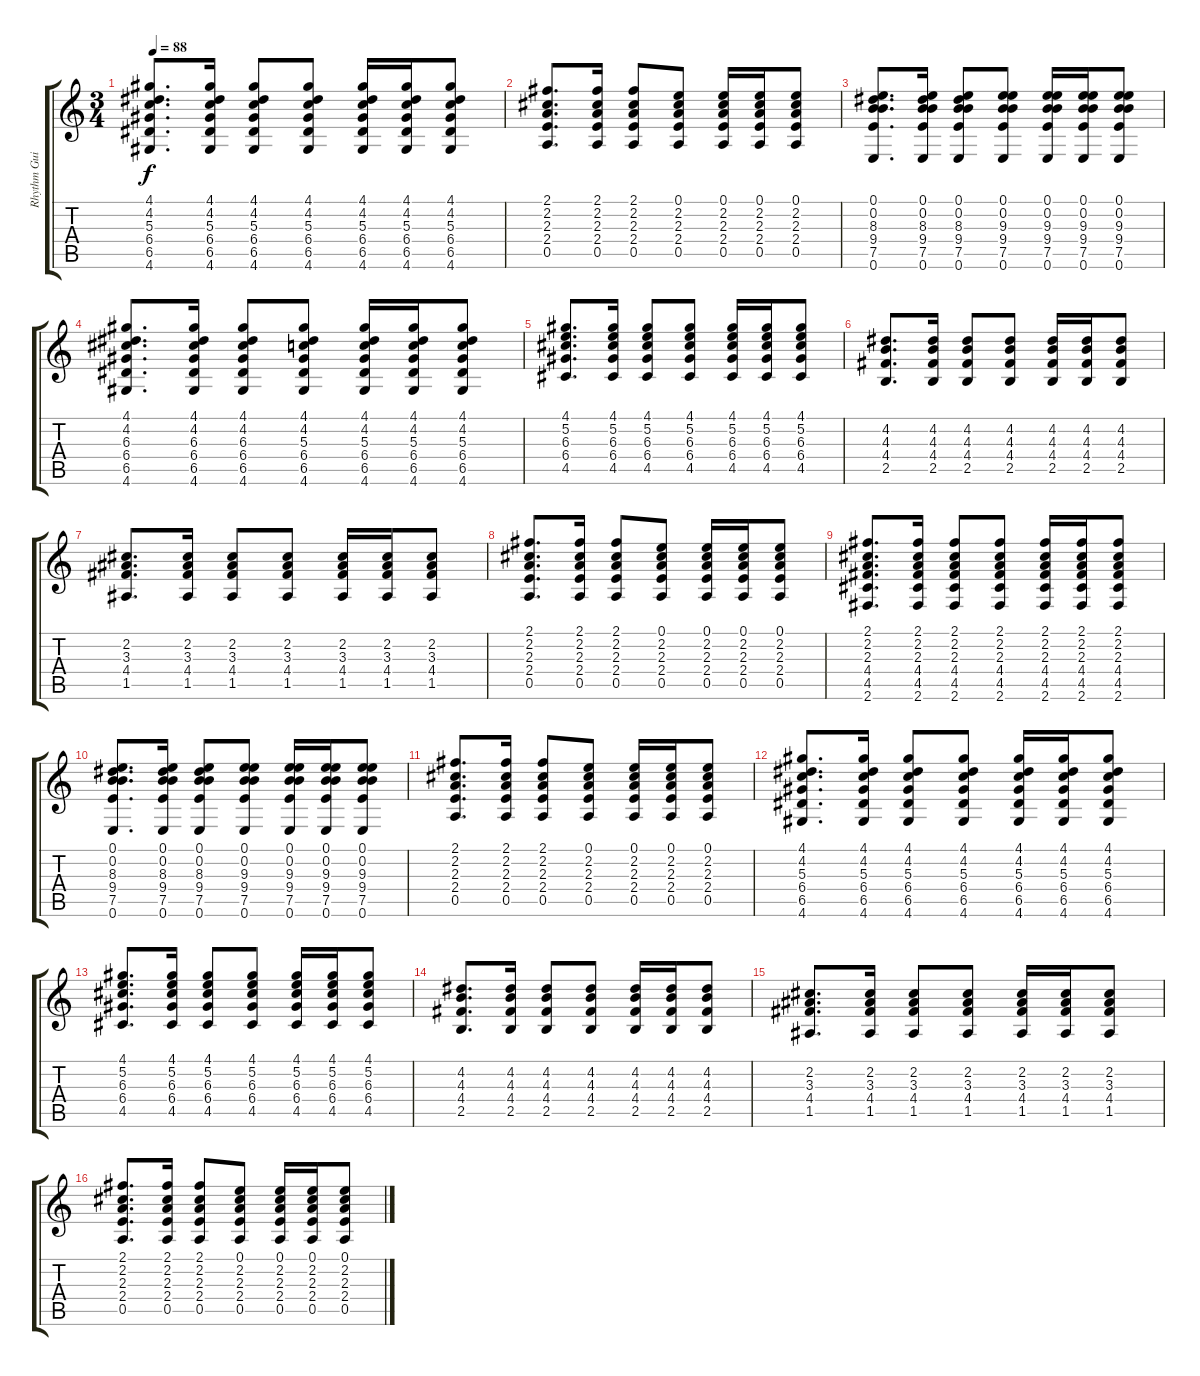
\track ("Rhythm Guitar" "Rhythm Gui") {instrument acousticguitarsteel}
\staff {score tabs}
\tuning (E4 B3 G3 D3 A2 E2) {hide}
\ts (3 4)
\tempo 88
\clef g2
\ks c
(4.1 4.2 5.3 6.4 6.5 4.6).8{d dy f} (4.1 4.2 5.3 6.4 6.5 4.6).16 (4.1 4.2 5.3 6.4 6.5 4.6).8 (4.1 4.2 5.3 6.4 6.5 4.6).8 (4.1 4.2 5.3 6.4 6.5 4.6).16 (4.1 4.2 5.3 6.4 6.5 4.6).16 (4.1 4.2 5.3 6.4 6.5 4.6).8 |
(2.1 2.2 2.3 2.4 0.5).8{d} (2.1 2.2 2.3 2.4 0.5).16 (2.1 2.2 2.3 2.4 0.5).8 (0.1 2.2 2.3 2.4 0.5).8 (0.1 2.2 2.3 2.4 0.5).16 (0.1 2.2 2.3 2.4 0.5).16 (0.1 2.2 2.3 2.4 0.5).8 |
(0.1 0.2 8.3 9.4 7.5 0.6).8{d} (0.1 0.2 8.3 9.4 7.5 0.6).16 (0.1 0.2 8.3 9.4 7.5 0.6).8 (0.1 0.2 9.3 9.4 7.5 0.6).8 (0.1 0.2 9.3 9.4 7.5 0.6).16 (0.1 0.2 9.3 9.4 7.5 0.6).16 (0.1 0.2 9.3 9.4 7.5 0.6).8 |
(4.1 4.2 6.3 6.4 6.5 4.6).8{d} (4.1 4.2 6.3 6.4 6.5 4.6).16 (4.1 4.2 6.3 6.4 6.5 4.6).8 (4.1 4.2 5.3 6.4 6.5 4.6).8 (4.1 4.2 5.3 6.4 6.5 4.6).16 (4.1 4.2 5.3 6.4 6.5 4.6).16 (4.1 4.2 5.3 6.4 6.5 4.6).8 |
(4.1 5.2 6.3 6.4 4.5).8{d} (4.1 5.2 6.3 6.4 4.5).16 (4.1 5.2 6.3 6.4 4.5).8 (4.1 5.2 6.3 6.4 4.5).8 (4.1 5.2 6.3 6.4 4.5).16 (4.1 5.2 6.3 6.4 4.5).16 (4.1 5.2 6.3 6.4 4.5).8 |
(4.2 4.3 4.4 2.5).8{d} (4.2 4.3 4.4 2.5).16 (4.2 4.3 4.4 2.5).8 (4.2 4.3 4.4 2.5).8 (4.2 4.3 4.4 2.5).16 (4.2 4.3 4.4 2.5).16 (4.2 4.3 4.4 2.5).8 |
(2.2 3.3 4.4 1.5).8{d} (2.2 3.3 4.4 1.5).16 (2.2 3.3 4.4 1.5).8 (2.2 3.3 4.4 1.5).8 (2.2 3.3 4.4 1.5).16 (2.2 3.3 4.4 1.5).16 (2.2 3.3 4.4 1.5).8 |
(2.1 2.2 2.3 2.4 0.5).8{d} (2.1 2.2 2.3 2.4 0.5).16 (2.1 2.2 2.3 2.4 0.5).8 (0.1 2.2 2.3 2.4 0.5).8 (0.1 2.2 2.3 2.4 0.5).16 (0.1 2.2 2.3 2.4 0.5).16 (0.1 2.2 2.3 2.4 0.5).8 |
(2.1 2.2 2.3 4.4 4.5 2.6).8{d} (2.1 2.2 2.3 4.4 4.5 2.6).16 (2.1 2.2 2.3 4.4 4.5 2.6).8 (2.1 2.2 2.3 4.4 4.5 2.6).8 (2.1 2.2 2.3 4.4 4.5 2.6).16 (2.1 2.2 2.3 4.4 4.5 2.6).16 (2.1 2.2 2.3 4.4 4.5 2.6).8 |
(0.1 0.2 8.3 9.4 7.5 0.6).8{d} (0.1 0.2 8.3 9.4 7.5 0.6).16 (0.1 0.2 8.3 9.4 7.5 0.6).8 (0.1 0.2 9.3 9.4 7.5 0.6).8 (0.1 0.2 9.3 9.4 7.5 0.6).16 (0.1 0.2 9.3 9.4 7.5 0.6).16 (0.1 0.2 9.3 9.4 7.5 0.6).8 |
(2.1 2.2 2.3 2.4 0.5).8{d} (2.1 2.2 2.3 2.4 0.5).16 (2.1 2.2 2.3 2.4 0.5).8 (0.1 2.2 2.3 2.4 0.5).8 (0.1 2.2 2.3 2.4 0.5).16 (0.1 2.2 2.3 2.4 0.5).16 (0.1 2.2 2.3 2.4 0.5).8 |
(4.1 4.2 5.3 6.4 6.5 4.6).8{d} (4.1 4.2 5.3 6.4 6.5 4.6).16 (4.1 4.2 5.3 6.4 6.5 4.6).8 (4.1 4.2 5.3 6.4 6.5 4.6).8 (4.1 4.2 5.3 6.4 6.5 4.6).16 (4.1 4.2 5.3 6.4 6.5 4.6).16 (4.1 4.2 5.3 6.4 6.5 4.6).8 |
(4.1 5.2 6.3 6.4 4.5).8{d} (4.1 5.2 6.3 6.4 4.5).16 (4.1 5.2 6.3 6.4 4.5).8 (4.1 5.2 6.3 6.4 4.5).8 (4.1 5.2 6.3 6.4 4.5).16 (4.1 5.2 6.3 6.4 4.5).16 (4.1 5.2 6.3 6.4 4.5).8 |
(4.2 4.3 4.4 2.5).8{d} (4.2 4.3 4.4 2.5).16 (4.2 4.3 4.4 2.5).8 (4.2 4.3 4.4 2.5).8 (4.2 4.3 4.4 2.5).16 (4.2 4.3 4.4 2.5).16 (4.2 4.3 4.4 2.5).8 |
(2.2 3.3 4.4 1.5).8{d} (2.2 3.3 4.4 1.5).16 (2.2 3.3 4.4 1.5).8 (2.2 3.3 4.4 1.5).8 (2.2 3.3 4.4 1.5).16 (2.2 3.3 4.4 1.5).16 (2.2 3.3 4.4 1.5).8 |
(2.1 2.2 2.3 2.4 0.5).8{d} (2.1 2.2 2.3 2.4 0.5).16 (2.1 2.2 2.3 2.4 0.5).8 (0.1 2.2 2.3 2.4 0.5).8 (0.1 2.2 2.3 2.4 0.5).16 (0.1 2.2 2.3 2.4 0.5).16 (0.1 2.2 2.3 2.4 0.5).8
